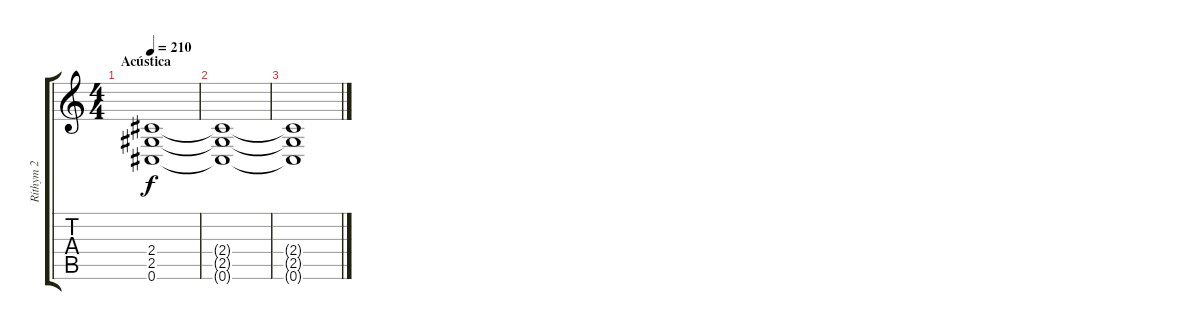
\track ("Rithym 2" "Rithym 2") {instrument distortionguitar}
\staff {score tabs}
\tuning (Db4 Ab3 E3 B2 Gb2 Db2) {hide}
\ts (4 4)
\section ("" "Acústica")
\tempo 210
\clef g2
\ks c
(2.4 2.5 0.6).1{dy f} |
(2.4{t} 2.5{t} 0.6{t}).1 |
(2.4{t} 2.5{t} 0.6{t}).1
